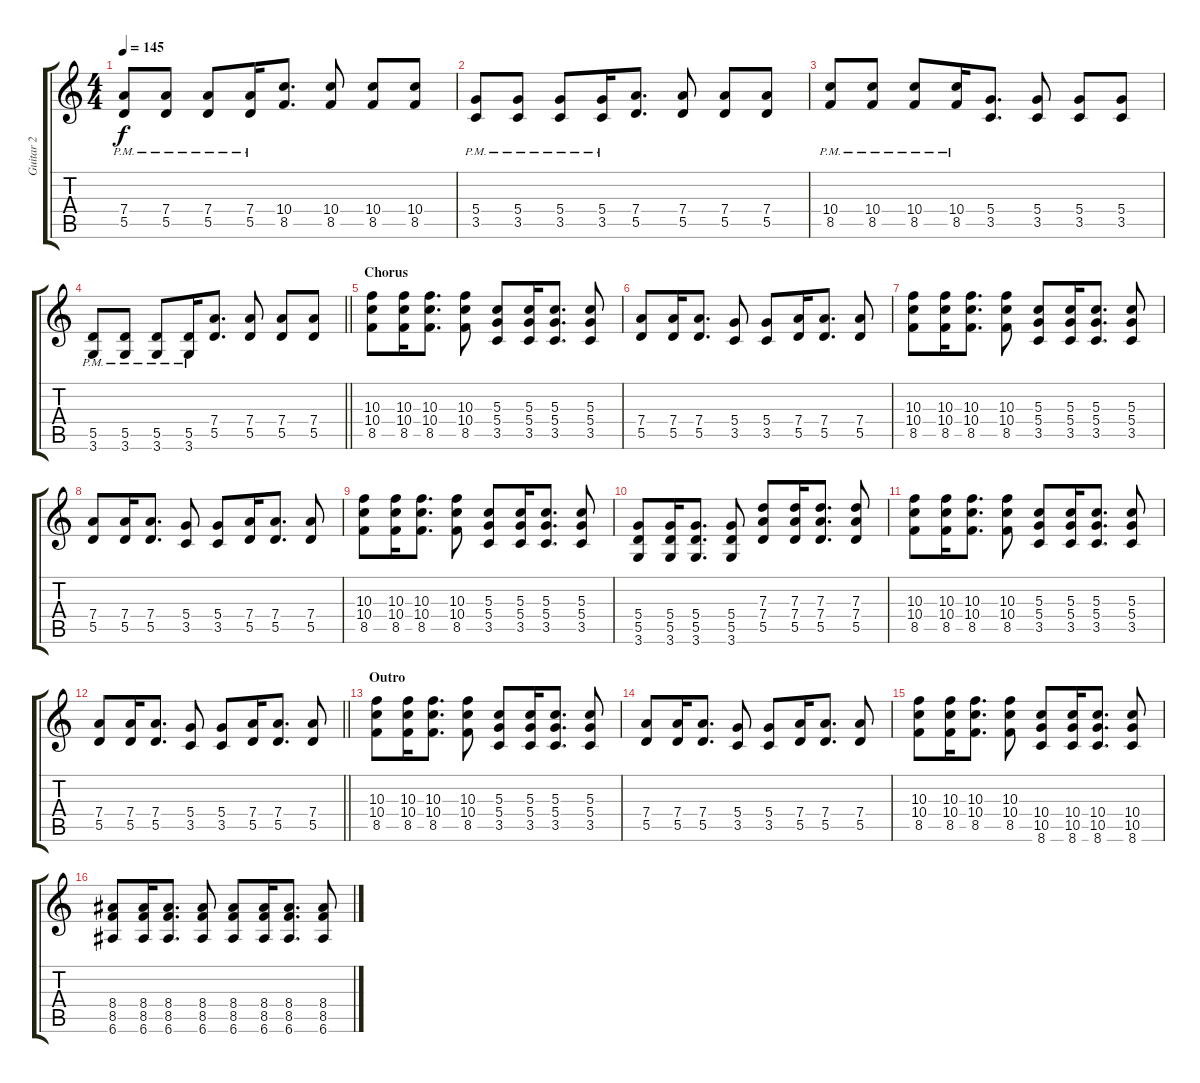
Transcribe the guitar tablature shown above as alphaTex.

\track ("Guitar 2" "Guitar 2") {instrument distortionguitar}
\staff {score tabs}
\tuning (E4 B3 G3 D3 A2 E2) {hide}
\ts (4 4)
\tempo 145
\clef g2
\ks c
(7.4{pm} 5.5{pm}).8{dy f} (7.4{pm} 5.5{pm}).8 (7.4{pm} 5.5{pm}).8 (7.4{pm} 5.5{pm}).16 (10.4 8.5).8{d} (10.4 8.5).8 (10.4 8.5).8 (10.4 8.5).8 |
(5.4{pm} 3.5{pm}).8 (5.4{pm} 3.5{pm}).8 (5.4{pm} 3.5{pm}).8 (5.4{pm} 3.5{pm}).16 (7.4 5.5).8{d} (7.4 5.5).8 (7.4 5.5).8 (7.4 5.5).8 |
(10.4{pm} 8.5{pm}).8 (10.4{pm} 8.5{pm}).8 (10.4{pm} 8.5{pm}).8 (10.4{pm} 8.5{pm}).16 (5.4 3.5).8{d} (5.4 3.5).8 (5.4 3.5).8 (5.4 3.5).8 |
\barLineRight lightlight
(5.5{pm} 3.6{pm}).8 (5.5{pm} 3.6{pm}).8 (5.5{pm} 3.6{pm}).8 (5.5{pm} 3.6{pm}).16 (7.4 5.5).8{d} (7.4 5.5).8 (7.4 5.5).8 (7.4 5.5).8 |
\section ("" "Chorus")
(10.3 10.4 8.5).8 (10.3 10.4 8.5).16 (10.3 10.4 8.5).8{d} (10.3 10.4 8.5).8 (5.3 5.4 3.5).8 (5.3 5.4 3.5).16 (5.3 5.4 3.5).8{d} (5.3 5.4 3.5).8 |
(7.4 5.5).8 (7.4 5.5).16 (7.4 5.5).8{d} (5.4 3.5).8 (5.4 3.5).8 (7.4 5.5).16 (7.4 5.5).8{d} (7.4 5.5).8 |
(10.3 10.4 8.5).8 (10.3 10.4 8.5).16 (10.3 10.4 8.5).8{d} (10.3 10.4 8.5).8 (5.3 5.4 3.5).8 (5.3 5.4 3.5).16 (5.3 5.4 3.5).8{d} (5.3 5.4 3.5).8 |
(7.4 5.5).8 (7.4 5.5).16 (7.4 5.5).8{d} (5.4 3.5).8 (5.4 3.5).8 (7.4 5.5).16 (7.4 5.5).8{d} (7.4 5.5).8 |
(10.3 10.4 8.5).8 (10.3 10.4 8.5).16 (10.3 10.4 8.5).8{d} (10.3 10.4 8.5).8 (5.3 5.4 3.5).8 (5.3 5.4 3.5).16 (5.3 5.4 3.5).8{d} (5.3 5.4 3.5).8 |
(5.4 5.5 3.6).8 (5.4 5.5 3.6).16 (5.4 5.5 3.6).8{d} (5.4 5.5 3.6).8 (7.3 7.4 5.5).8 (7.3 7.4 5.5).16 (7.3 7.4 5.5).8{d} (7.3 7.4 5.5).8 |
(10.3 10.4 8.5).8 (10.3 10.4 8.5).16 (10.3 10.4 8.5).8{d} (10.3 10.4 8.5).8 (5.3 5.4 3.5).8 (5.3 5.4 3.5).16 (5.3 5.4 3.5).8{d} (5.3 5.4 3.5).8 |
\barLineRight lightlight
(7.4 5.5).8 (7.4 5.5).16 (7.4 5.5).8{d} (5.4 3.5).8 (5.4 3.5).8 (7.4 5.5).16 (7.4 5.5).8{d} (7.4 5.5).8 |
\section ("" "Outro")
(10.3 10.4 8.5).8 (10.3 10.4 8.5).16 (10.3 10.4 8.5).8{d} (10.3 10.4 8.5).8 (5.3 5.4 3.5).8 (5.3 5.4 3.5).16 (5.3 5.4 3.5).8{d} (5.3 5.4 3.5).8 |
(7.4 5.5).8 (7.4 5.5).16 (7.4 5.5).8{d} (5.4 3.5).8 (5.4 3.5).8 (7.4 5.5).16 (7.4 5.5).8{d} (7.4 5.5).8 |
(10.3 10.4 8.5).8 (10.3 10.4 8.5).16 (10.3 10.4 8.5).8{d} (10.3 10.4 8.5).8 (10.4 10.5 8.6).8 (10.4 10.5 8.6).16 (10.4 10.5 8.6).8{d} (10.4 10.5 8.6).8 |
(8.4 8.5 6.6).8 (8.4 8.5 6.6).16 (8.4 8.5 6.6).8{d} (8.4 8.5 6.6).8 (8.4 8.5 6.6).8 (8.4 8.5 6.6).16 (8.4 8.5 6.6).8{d} (8.4 8.5 6.6).8
